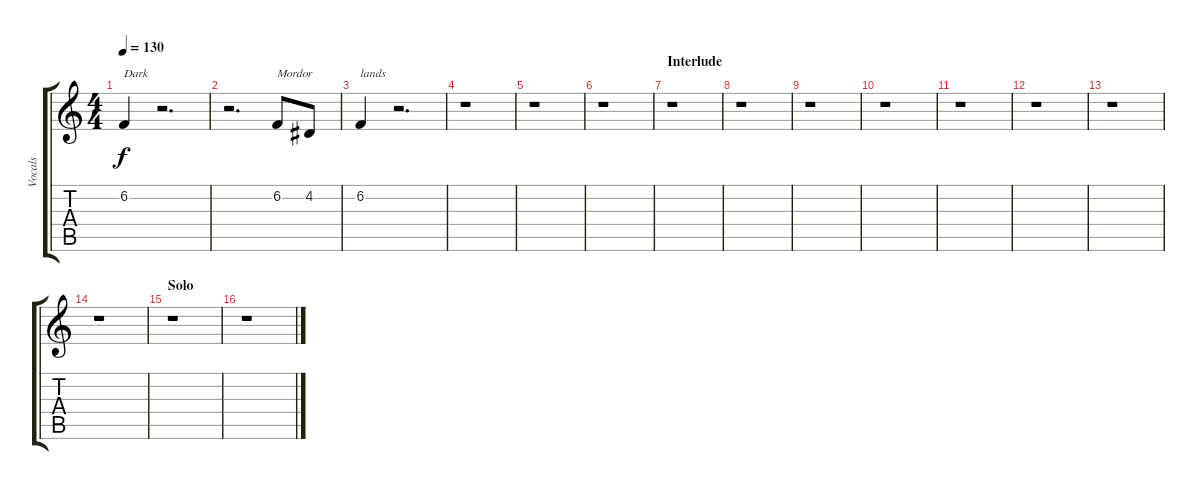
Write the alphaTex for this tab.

\track ("Vocals" "Vocals") {instrument sopranosax}
\staff {score tabs}
\tuning (E4 B3 G3 D3 A2 E2) {hide}
\ts (4 4)
\tempo 130
\clef g2
\ks c
6.2.4{txt "Dark" dy f} r.2{d} |
r.2{d} 6.2.8{txt "Mordor"} 4.2.8 |
6.2.4{txt "lands"} r.2{d} |
r.1 |
r.1 |
r.1 |
\section ("" "Interlude")
r.1 |
r.1 |
r.1 |
r.1 |
r.1 |
r.1 |
r.1 |
r.1 |
\section ("" "Solo")
r.1 |
r.1
